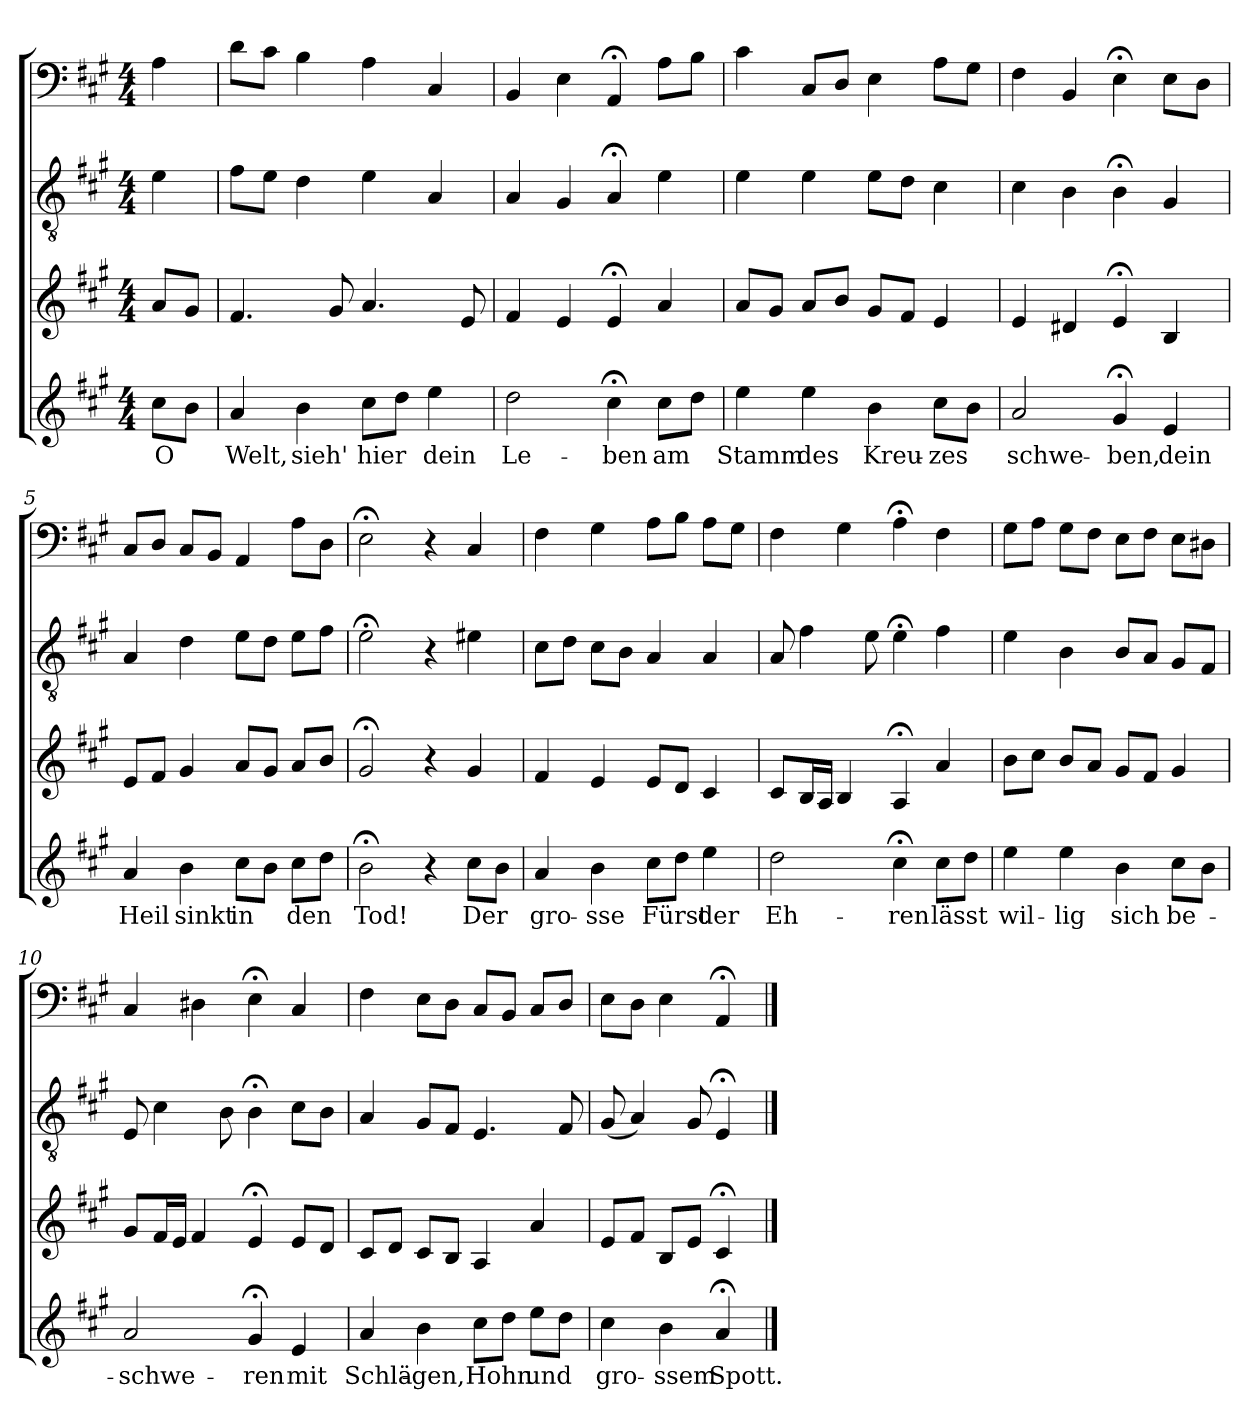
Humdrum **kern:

**kern	**text	**kern	**kern	**kern
*part4	*part4	*part3	*part2	*part1
*staff4	*staff4	*staff3	*staff2	*staff1
*clefG2	*	*clefG2	*clefGv2	*clefF4
*k[f#c#g#]	*	*k[f#c#g#]	*k[f#c#g#]	*k[f#c#g#]
*A:	*	*A:	*A:	*A:
*M4/4	*	*M4/4	*M4/4	*M4/4
=	=	=	=	=
8cc#\L	O	8a/L	4e\	4A\
8b\J	.	8g#/J	.	.
=1	=1	=1	=1	=1
4a/	Welt,	4.f#/	8f#\L	8d\L
.	.	.	8e\J	8c#\J
4b\	sieh'	.	4d\	4B\
.	.	8g#/	.	.
8cc#\L	hier	4.a/	4e\	4A\
8dd\J	.	.	.	.
4ee\	dein	.	4A/	4C#/
.	.	8e/	.	.
=2	=2	=2	=2	=2
2dd\	Le-	4f#/	4A/	4BB/
.	.	4e/	4G#/	4E\
4cc#;<\	-ben	4e;</	4A;</	4AA;</
8cc#\L	am	4a/	4e\	8A\L
8dd\J	.	.	.	8B\J
=3	=3	=3	=3	=3
4ee\	Stamm	8a/L	4e\	4c#\
.	.	8g#/J	.	.
4ee\	des	8a/L	4e\	8C#/L
.	.	8b/J	.	8D/J
4b\	Kreu-	8g#/L	8e\L	4E\
.	.	8f#/J	8d\J	.
8cc#\L	-zes	4e/	4c#\	8A\L
8b\J	.	.	.	8G#\J
=4	=4	=4	=4	=4
2a/	schwe-	4e/	4c#\	4F#\
.	.	4d#X/	4B\	4BB/
4g#;</	-ben,	4e;</	4B;<\	4E;<\
4e/	dein	4B/	4G#/	8E\L
.	.	.	.	8D\J
=5	=5	=5	=5	=5
4a/	Heil	8e/L	4A/	8C#/L
.	.	8f#/J	.	8D/J
4b\	sinkt	4g#/	4d\	8C#/L
.	.	.	.	8BB/J
8cc#\L	in	8a/L	8e\L	4AA/
8b\J	.	8g#/J	8d\J	.
8cc#\L	den	8a/L	8e\L	8A\L
8dd\J	.	8b/J	8f#\J	8D\J
=6	=6	=6	=6	=6
2b;<\	Tod!	2g#;</	2e;<\	2E;<\
4r	.	4r	4r	4r
8cc#\L	Der	4g#/	4e#X\	4C#/
8b\J	.	.	.	.
=7	=7	=7	=7	=7
4a/	gro-	4f#/	8c#\L	4F#\
.	.	.	8d\J	.
4b\	-sse	4e/	8c#\L	4G#\
.	.	.	8B\J	.
8cc#\L	Fürst	8e/L	4A/	8A\L
8dd\J	.	8d/J	.	8B\J
4ee\	der	4c#/	4A/	8A\L
.	.	.	.	8G#\J
=8	=8	=8	=8	=8
2dd\	Eh-	8c#/L	8A/	4F#\
.	.	16B/L	4f#\	.
.	.	16A/JJ	.	.
.	.	4B/	.	4G#\
.	.	.	8e\	.
4cc#;<\	-ren	4A;</	4e;<\	4A;<\
8cc#\L	lässt	4a/	4f#\	4F#\
8dd\J	.	.	.	.
=9	=9	=9	=9	=9
4ee\	wil-	8b\L	4e\	8G#\L
.	.	8cc#\J	.	8A\J
4ee\	-lig	8b/L	4B\	8G#\L
.	.	8a/J	.	8F#\J
4b\	sich	8g#/L	8B/L	8E\L
.	.	8f#/J	8A/J	8F#\J
8cc#\L	be-	4g#/	8G#/L	8E\L
8b\J	.	.	8F#/J	8D#X\J
=10	=10	=10	=10	=10
2a/	-schwe-	8g#/L	8E/	4C#/
.	.	16f#/L	4c#\	.
.	.	16e/JJ	.	.
.	.	4f#/	.	4D#X\
.	.	.	8B\	.
4g#;</	-ren	4e;</	4B;<\	4E;<\
4e/	mit	8e/L	8c#\L	4C#/
.	.	8d/J	8B\J	.
=11	=11	=11	=11	=11
4a/	Schlä-	8c#/L	4A/	4F#\
.	.	8d/J	.	.
4b\	-gen,	8c#/L	8G#/L	8E\L
.	.	8B/J	8F#/J	8D\J
8cc#\L	Hohn	4A/	4.E/	8C#/L
8dd\J	.	.	.	8BB/J
8ee\L	und	4a/	.	8C#/L
8dd\J	.	.	8F#/	8D/J
=12	=12	=12	=12	=12
4cc#\	gro-	8e/L	(8G#/	8E\L
.	.	8f#/J	4A/)	8D\J
4b\	-ssem	8B/L	.	4E\
.	.	8e/J	8G#/	.
4a;</	Spott.	4c#;</	4E;</	4AA;</
==	==	==	==	==
*-	*-	*-	*-	*-
